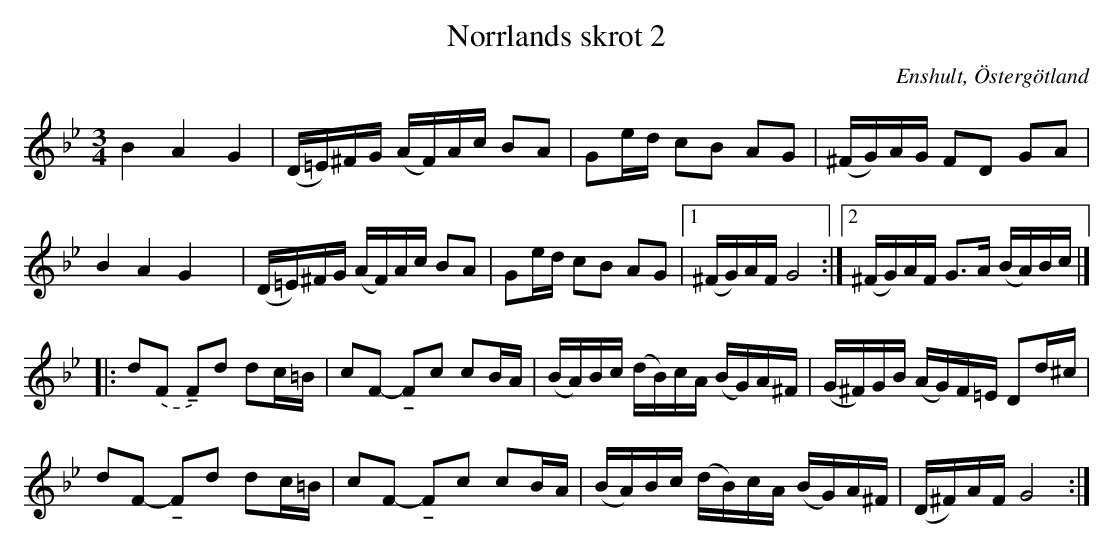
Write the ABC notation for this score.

X:1
T: Norrlands skrot 2
O: Enshult, Östergötland
M: 3/4
L: 1/16
K: Gm
B4 A4 G4       | (D=E)^FG (AF)Ac B2A2 | G2ed c2B2 A2G2 | (^FG)AG F2D2 G2A2 |
B4 A4 G4  x2     | (D=E)^FG (AF)Ac B2A2 | G2ed c2B2 A2G2 |1 (^FG)AF G8 :|2 (^FG)AF G2>A2 (BA)Bc |]
|: d2.(F2 !tenuto!F2)d2 d2c=B | c2F2 -!tenuto!F2c2 c2BA | (BA)Bc (dB)cA (BG)A^F | (G^F)GB (AG)F=E D2d^c |
   d2F2 -!tenuto!F2d2 d2c=B | c2F2 -!tenuto!F2c2 c2BA | (BA)Bc (dB)cA (BG)A^F | (D^F)AF G8 :|
